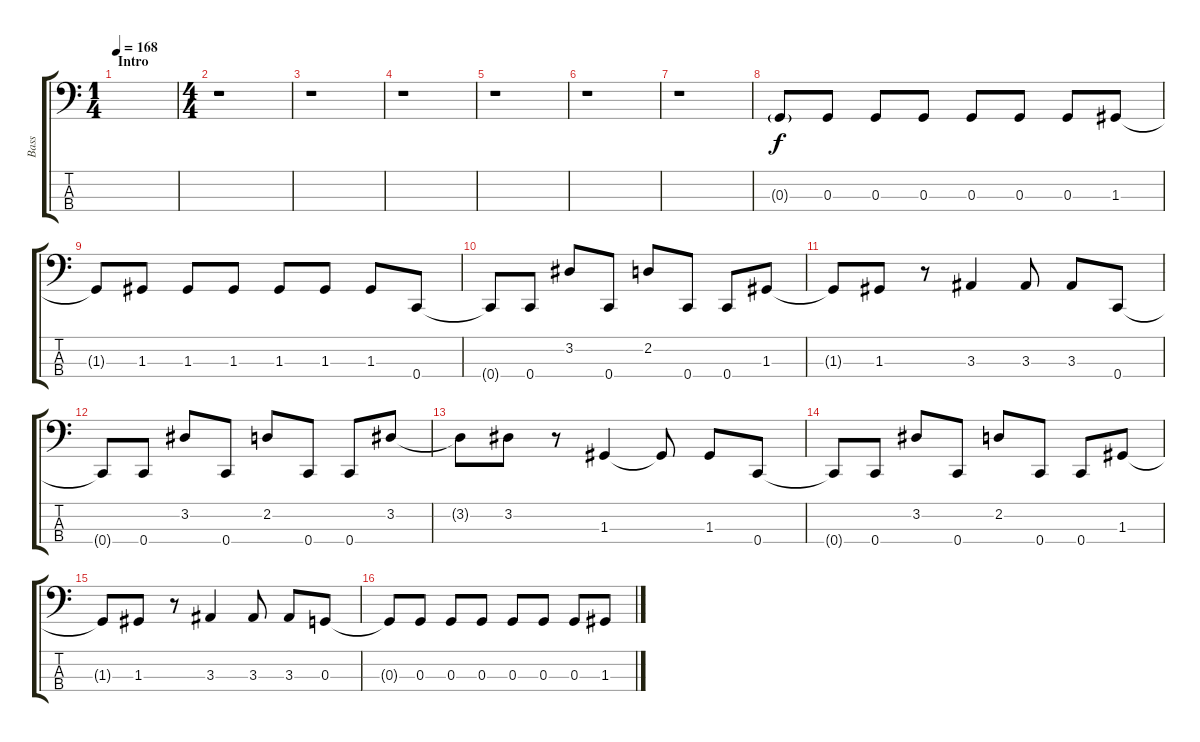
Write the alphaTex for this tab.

\track ("Bass" "Bass") {instrument electricbasspick}
\staff {score tabs}
\tuning (F2 C2 G1 C1) {hide}
\ts (1 4)
\section ("" "Intro")
\tempo 168
\clef f4
\ks c
|
\ts (4 4)
r.1 |
r.1 |
r.1 |
r.1 |
r.1 |
r.1 |
0.3{g}.8 0.3.8 0.3.8 0.3.8 0.3.8 0.3.8 0.3.8 1.3.8 |
1.3{t}.8 1.3.8 1.3.8 1.3.8 1.3.8 1.3.8 1.3.8 0.4.8 |
0.4{t}.8 0.4.8 3.2.8 0.4.8 2.2.8 0.4.8 0.4.8 1.3.8 |
1.3{t}.8 1.3.8 r.8 3.3.4 3.3.8 3.3.8 0.4.8 |
0.4{t}.8 0.4.8 3.2.8 0.4.8 2.2.8 0.4.8 0.4.8 3.2.8 |
3.2{t}.8 3.2.8 r.8 1.3.4 1.3{t}.8 1.3.8 0.4.8 |
0.4{t}.8 0.4.8 3.2.8 0.4.8 2.2.8 0.4.8 0.4.8 1.3.8 |
1.3{t}.8 1.3.8 r.8 3.3.4 3.3.8 3.3.8 0.3.8 |
0.3{t}.8 0.3.8 0.3.8 0.3.8 0.3.8 0.3.8 0.3.8 1.3.8
